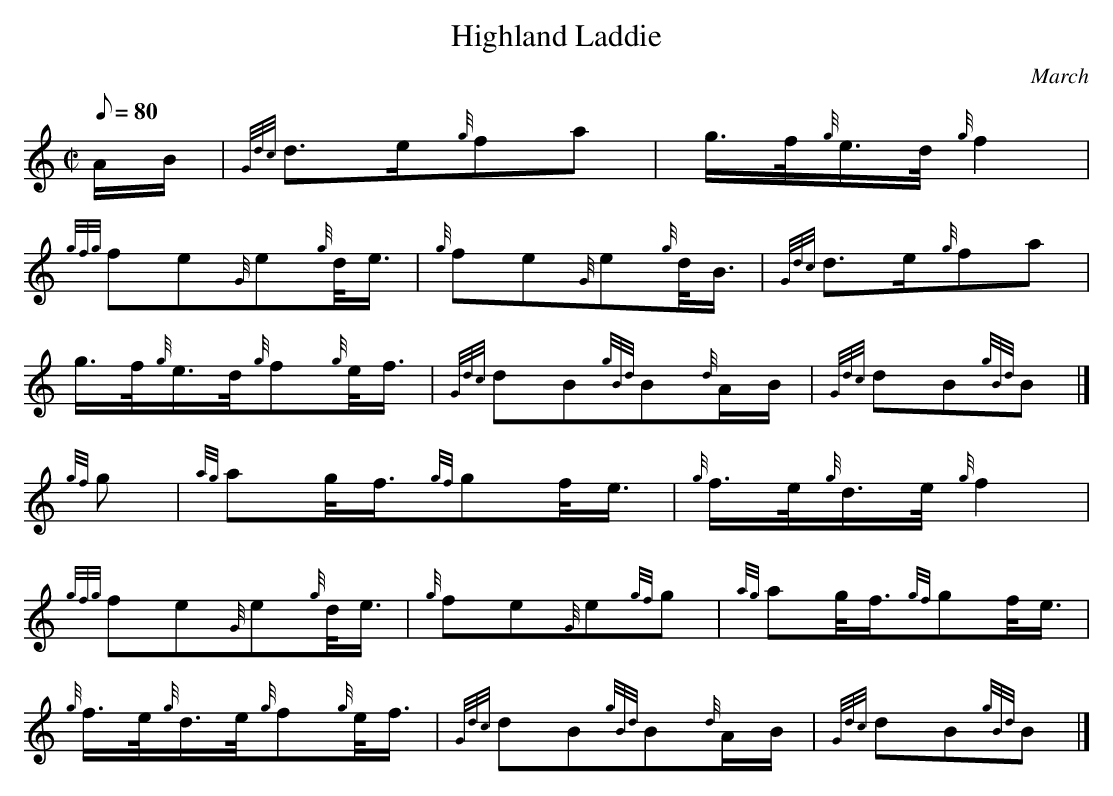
X:1
T:Highland Laddie
M:C|
L:1/8
Q:80
C:March
K:HP
A/2B/2|
{Gdc}d3/2e/2{g}fa|
g3/4f/4{g}e3/4d/4{g}f2|  !
{gfg}fe{G}e{g}d/4e3/4|
{g}fe{G}e{g}d/4B3/4|
{Gdc}d3/2e/2{g}fa|  !
g3/4f/4{g}e3/4d/4{g}f{g}e/4f3/4|
{Gdc}dB{gBd}B{d}A/2B/2|
{Gdc}dB{gBd}B|]  !
{gf}g|
{ag}ag/4f3/4{gf}gf/4e3/4|
{g}f3/4e/4{g}d3/4e/4{g}f2|  !
{gfg}fe{G}e{g}d/4e3/4|
{g}fe{G}e{gf}g|
{ag}ag/4f3/4{gf}gf/4e3/4|  !
{g}f3/4e/4{g}d3/4e/4{g}f{g}e/4f3/4|
{Gdc}dB{gBd}B{d}A/2B/2|
{Gdc}dB{gBd}B|]  !
